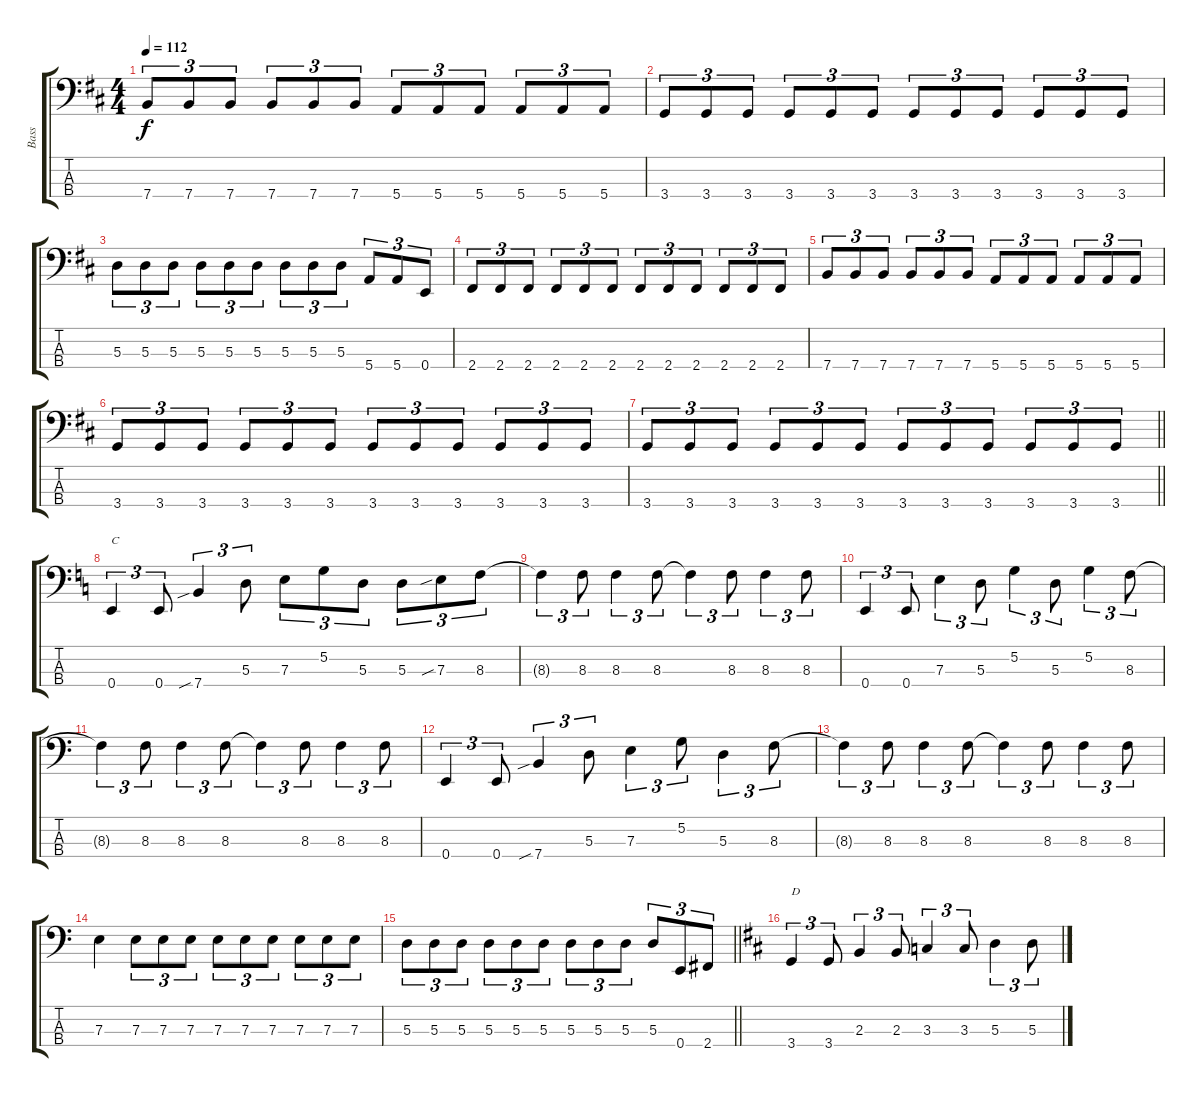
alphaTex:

\track ("Bass" "Bass") {instrument electricbasspick}
\staff {score tabs}
\tuning (G2 D2 A1 E1) {hide}
\ts (4 4)
\tempo 112
\clef f4
\ks d
7.4.8{tu (3 2) dy f} 7.4.8{tu (3 2)} 7.4.8{tu (3 2)} 7.4.8{tu (3 2)} 7.4.8{tu (3 2)} 7.4.8{tu (3 2)} 5.4.8{tu (3 2)} 5.4.8{tu (3 2)} 5.4.8{tu (3 2)} 5.4.8{tu (3 2)} 5.4.8{tu (3 2)} 5.4.8{tu (3 2)} |
3.4.8{tu (3 2)} 3.4.8{tu (3 2)} 3.4.8{tu (3 2)} 3.4.8{tu (3 2)} 3.4.8{tu (3 2)} 3.4.8{tu (3 2)} 3.4.8{tu (3 2)} 3.4.8{tu (3 2)} 3.4.8{tu (3 2)} 3.4.8{tu (3 2)} 3.4.8{tu (3 2)} 3.4.8{tu (3 2)} |
5.3.8{tu (3 2)} 5.3.8{tu (3 2)} 5.3.8{tu (3 2)} 5.3.8{tu (3 2)} 5.3.8{tu (3 2)} 5.3.8{tu (3 2)} 5.3.8{tu (3 2)} 5.3.8{tu (3 2)} 5.3.8{tu (3 2)} 5.4.8{tu (3 2)} 5.4.8{tu (3 2)} 0.4.8{tu (3 2)} |
2.4.8{tu (3 2)} 2.4.8{tu (3 2)} 2.4.8{tu (3 2)} 2.4.8{tu (3 2)} 2.4.8{tu (3 2)} 2.4.8{tu (3 2)} 2.4.8{tu (3 2)} 2.4.8{tu (3 2)} 2.4.8{tu (3 2)} 2.4.8{tu (3 2)} 2.4.8{tu (3 2)} 2.4.8{tu (3 2)} |
7.4.8{tu (3 2)} 7.4.8{tu (3 2)} 7.4.8{tu (3 2)} 7.4.8{tu (3 2)} 7.4.8{tu (3 2)} 7.4.8{tu (3 2)} 5.4.8{tu (3 2)} 5.4.8{tu (3 2)} 5.4.8{tu (3 2)} 5.4.8{tu (3 2)} 5.4.8{tu (3 2)} 5.4.8{tu (3 2)} |
3.4.8{tu (3 2)} 3.4.8{tu (3 2)} 3.4.8{tu (3 2)} 3.4.8{tu (3 2)} 3.4.8{tu (3 2)} 3.4.8{tu (3 2)} 3.4.8{tu (3 2)} 3.4.8{tu (3 2)} 3.4.8{tu (3 2)} 3.4.8{tu (3 2)} 3.4.8{tu (3 2)} 3.4.8{tu (3 2)} |
\barLineRight lightlight
3.4.8{tu (3 2)} 3.4.8{tu (3 2)} 3.4.8{tu (3 2)} 3.4.8{tu (3 2)} 3.4.8{tu (3 2)} 3.4.8{tu (3 2)} 3.4.8{tu (3 2)} 3.4.8{tu (3 2)} 3.4.8{tu (3 2)} 3.4.8{tu (3 2)} 3.4.8{tu (3 2)} 3.4.8{tu (3 2)} |
\ks c
0.4.4{tu (3 2) txt "C"} 0.4.8{tu (3 2)} 7.4{sib}.4{tu (3 2)} 5.3.8{tu (3 2)} 7.3.8{tu (3 2)} 5.2.8{tu (3 2)} 5.3.8{tu (3 2)} 5.3.8{tu (3 2)} 7.3{sib}.8{tu (3 2)} 8.3.8{tu (3 2)} |
8.3{t}.4{tu (3 2)} 8.3.8{tu (3 2)} 8.3.4{tu (3 2)} 8.3.8{tu (3 2)} 8.3{t}.4{tu (3 2)} 8.3.8{tu (3 2)} 8.3.4{tu (3 2)} 8.3.8{tu (3 2)} |
0.4.4{tu (3 2)} 0.4.8{tu (3 2)} 7.3.4{tu (3 2)} 5.3.8{tu (3 2)} 5.2.4{tu (3 2)} 5.3.8{tu (3 2)} 5.2.4{tu (3 2)} 8.3.8{tu (3 2)} |
8.3{t}.4{tu (3 2)} 8.3.8{tu (3 2)} 8.3.4{tu (3 2)} 8.3.8{tu (3 2)} 8.3{t}.4{tu (3 2)} 8.3.8{tu (3 2)} 8.3.4{tu (3 2)} 8.3.8{tu (3 2)} |
0.4.4{tu (3 2)} 0.4.8{tu (3 2)} 7.4{sib}.4{tu (3 2)} 5.3.8{tu (3 2)} 7.3.4{tu (3 2)} 5.2.8{tu (3 2)} 5.3.4{tu (3 2)} 8.3.8{tu (3 2)} |
8.3{t}.4{tu (3 2)} 8.3.8{tu (3 2)} 8.3.4{tu (3 2)} 8.3.8{tu (3 2)} 8.3{t}.4{tu (3 2)} 8.3.8{tu (3 2)} 8.3.4{tu (3 2)} 8.3.8{tu (3 2)} |
7.3.4 7.3.8{tu (3 2)} 7.3.8{tu (3 2)} 7.3.8{tu (3 2)} 7.3.8{tu (3 2)} 7.3.8{tu (3 2)} 7.3.8{tu (3 2)} 7.3.8{tu (3 2)} 7.3.8{tu (3 2)} 7.3.8{tu (3 2)} |
\barLineRight lightlight
5.3.8{tu (3 2)} 5.3.8{tu (3 2)} 5.3.8{tu (3 2)} 5.3.8{tu (3 2)} 5.3.8{tu (3 2)} 5.3.8{tu (3 2)} 5.3.8{tu (3 2)} 5.3.8{tu (3 2)} 5.3.8{tu (3 2)} 5.3.8{tu (3 2)} 0.4.8{tu (3 2)} 2.4.8{tu (3 2)} |
\ks d
3.4.4{tu (3 2) txt "D"} 3.4.8{tu (3 2)} 2.3.4{tu (3 2)} 2.3.8{tu (3 2)} 3.3.4{tu (3 2)} 3.3.8{tu (3 2)} 5.3.4{tu (3 2)} 5.3.8{tu (3 2)}
